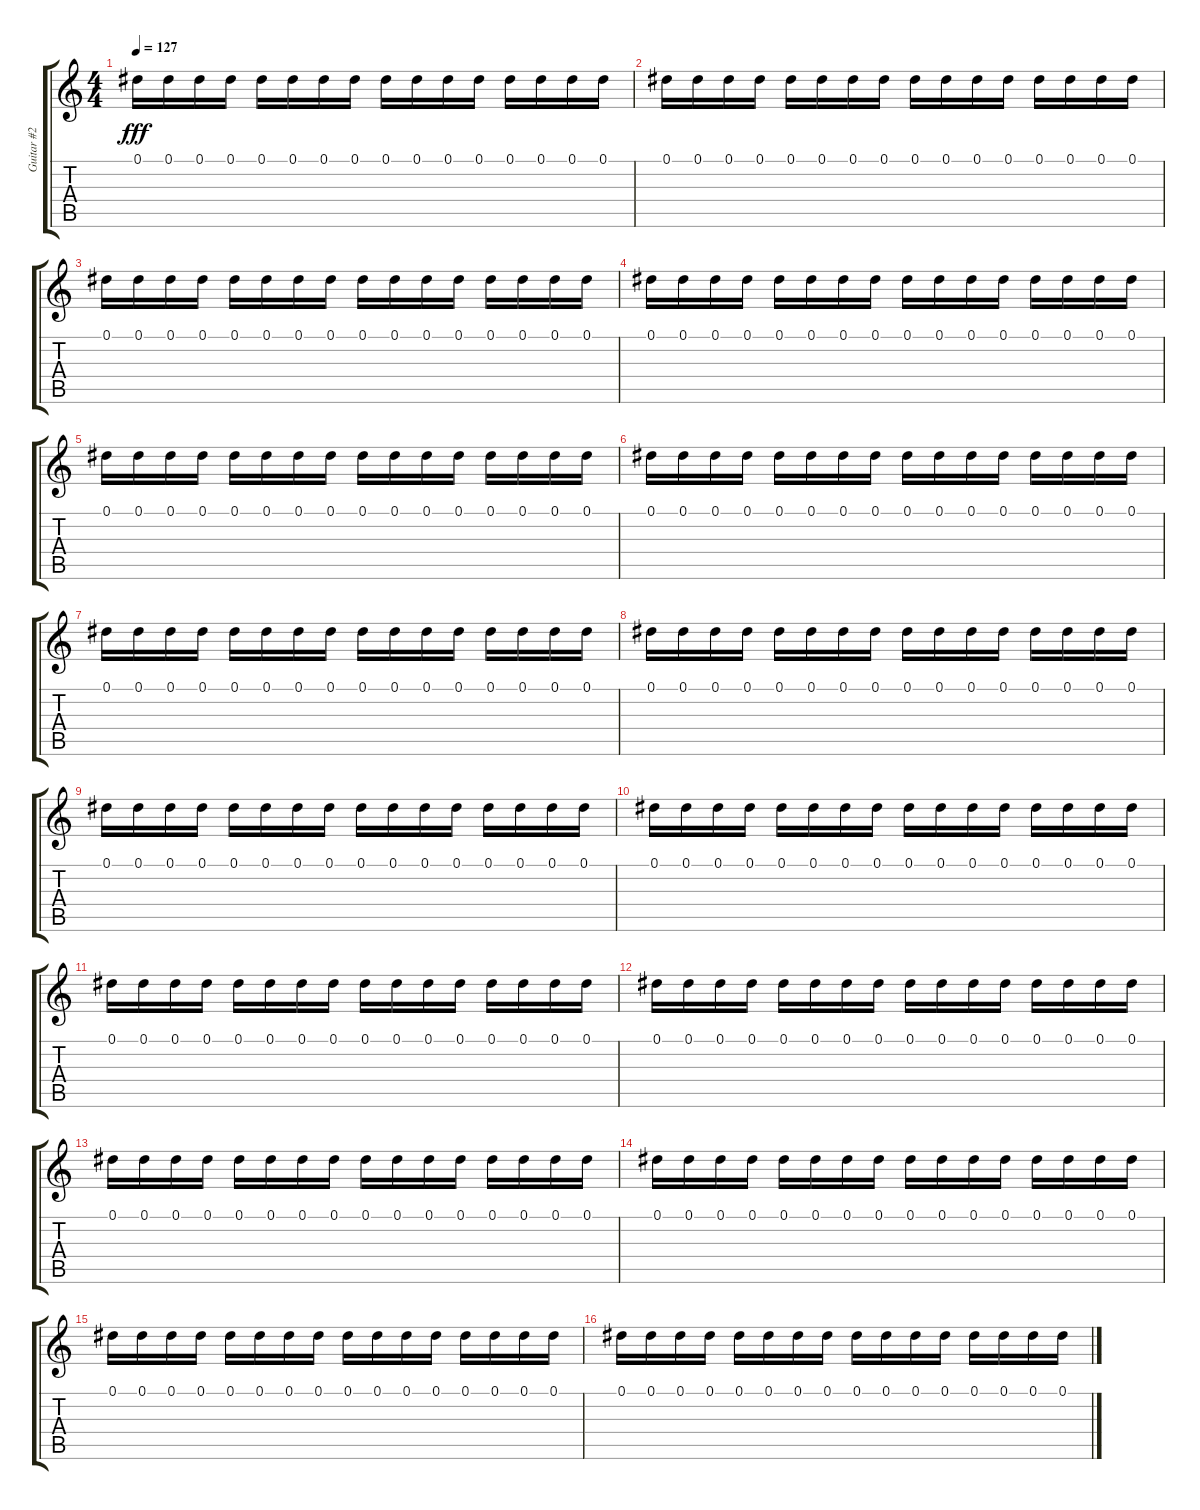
\track ("Guitar #2" "Guitar #2") {instrument electricguitarclean}
\staff {score tabs}
\tuning (Eb4 Bb3 Gb3 Db3 Ab2 Db2) {hide}
\ts (4 4)
\tempo 127
\clef g2
\ks c
0.1.16{dy fff} 0.1.16 0.1.16 0.1.16 0.1.16 0.1.16 0.1.16 0.1.16 0.1.16 0.1.16 0.1.16 0.1.16 0.1.16 0.1.16 0.1.16 0.1.16 |
0.1.16 0.1.16 0.1.16 0.1.16 0.1.16 0.1.16 0.1.16 0.1.16 0.1.16 0.1.16 0.1.16 0.1.16 0.1.16 0.1.16 0.1.16 0.1.16 |
0.1.16 0.1.16 0.1.16 0.1.16 0.1.16 0.1.16 0.1.16 0.1.16 0.1.16 0.1.16 0.1.16 0.1.16 0.1.16 0.1.16 0.1.16 0.1.16 |
0.1.16 0.1.16 0.1.16 0.1.16 0.1.16 0.1.16 0.1.16 0.1.16 0.1.16 0.1.16 0.1.16 0.1.16 0.1.16 0.1.16 0.1.16 0.1.16 |
0.1.16 0.1.16 0.1.16 0.1.16 0.1.16 0.1.16 0.1.16 0.1.16 0.1.16 0.1.16 0.1.16 0.1.16 0.1.16 0.1.16 0.1.16 0.1.16 |
0.1.16 0.1.16 0.1.16 0.1.16 0.1.16 0.1.16 0.1.16 0.1.16 0.1.16 0.1.16 0.1.16 0.1.16 0.1.16 0.1.16 0.1.16 0.1.16 |
0.1.16 0.1.16 0.1.16 0.1.16 0.1.16 0.1.16 0.1.16 0.1.16 0.1.16 0.1.16 0.1.16 0.1.16 0.1.16 0.1.16 0.1.16 0.1.16 |
0.1.16 0.1.16 0.1.16 0.1.16 0.1.16 0.1.16 0.1.16 0.1.16 0.1.16 0.1.16 0.1.16 0.1.16 0.1.16 0.1.16 0.1.16 0.1.16 |
0.1.16 0.1.16 0.1.16 0.1.16 0.1.16 0.1.16 0.1.16 0.1.16 0.1.16 0.1.16 0.1.16 0.1.16 0.1.16 0.1.16 0.1.16 0.1.16 |
0.1.16 0.1.16 0.1.16 0.1.16 0.1.16 0.1.16 0.1.16 0.1.16 0.1.16 0.1.16 0.1.16 0.1.16 0.1.16 0.1.16 0.1.16 0.1.16 |
0.1.16 0.1.16 0.1.16 0.1.16 0.1.16 0.1.16 0.1.16 0.1.16 0.1.16 0.1.16 0.1.16 0.1.16 0.1.16 0.1.16 0.1.16 0.1.16 |
0.1.16 0.1.16 0.1.16 0.1.16 0.1.16 0.1.16 0.1.16 0.1.16 0.1.16 0.1.16 0.1.16 0.1.16 0.1.16 0.1.16 0.1.16 0.1.16 |
0.1.16 0.1.16 0.1.16 0.1.16 0.1.16 0.1.16 0.1.16 0.1.16 0.1.16 0.1.16 0.1.16 0.1.16 0.1.16 0.1.16 0.1.16 0.1.16 |
0.1.16 0.1.16 0.1.16 0.1.16 0.1.16 0.1.16 0.1.16 0.1.16 0.1.16 0.1.16 0.1.16 0.1.16 0.1.16 0.1.16 0.1.16 0.1.16 |
0.1.16 0.1.16 0.1.16 0.1.16 0.1.16 0.1.16 0.1.16 0.1.16 0.1.16 0.1.16 0.1.16 0.1.16 0.1.16 0.1.16 0.1.16 0.1.16 |
0.1.16 0.1.16 0.1.16 0.1.16 0.1.16 0.1.16 0.1.16 0.1.16 0.1.16 0.1.16 0.1.16 0.1.16 0.1.16 0.1.16 0.1.16 0.1.16
